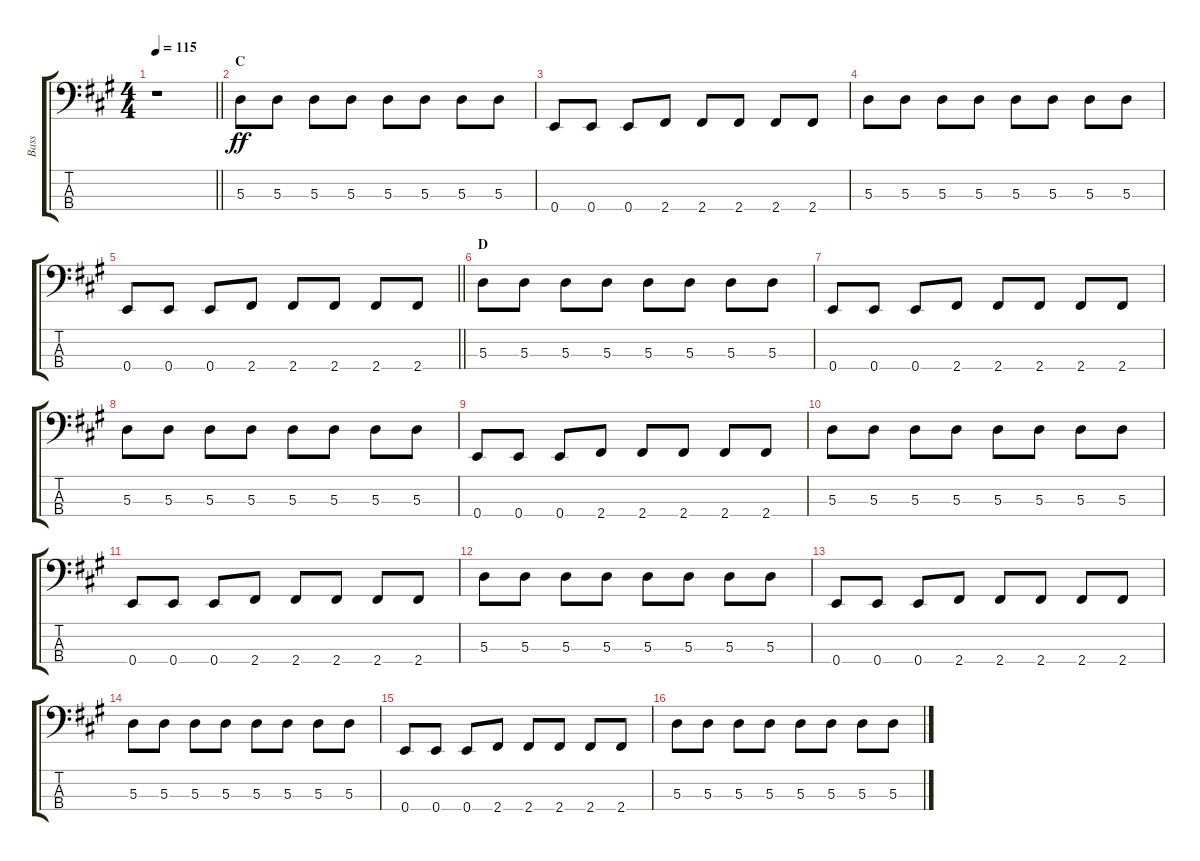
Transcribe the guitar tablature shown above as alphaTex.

\track ("Bass" "Bass") {instrument electricbasspick}
\staff {score tabs}
\tuning (G2 D2 A1 E1) {hide}
\ts (4 4)
\tempo 115
\clef f4
\barLineRight lightlight
\ks a
r.1{dy ff} |
\section ("" "C")
5.3.8 5.3.8 5.3.8 5.3.8 5.3.8 5.3.8 5.3.8 5.3.8 |
0.4.8 0.4.8 0.4.8 2.4.8 2.4.8 2.4.8 2.4.8 2.4.8 |
5.3.8 5.3.8 5.3.8 5.3.8 5.3.8 5.3.8 5.3.8 5.3.8 |
\barLineRight lightlight
0.4.8 0.4.8 0.4.8 2.4.8 2.4.8 2.4.8 2.4.8 2.4.8 |
\section ("" "D")
5.3.8 5.3.8 5.3.8 5.3.8 5.3.8 5.3.8 5.3.8 5.3.8 |
0.4.8 0.4.8 0.4.8 2.4.8 2.4.8 2.4.8 2.4.8 2.4.8 |
5.3.8 5.3.8 5.3.8 5.3.8 5.3.8 5.3.8 5.3.8 5.3.8 |
0.4.8 0.4.8 0.4.8 2.4.8 2.4.8 2.4.8 2.4.8 2.4.8 |
5.3.8 5.3.8 5.3.8 5.3.8 5.3.8 5.3.8 5.3.8 5.3.8 |
0.4.8 0.4.8 0.4.8 2.4.8 2.4.8 2.4.8 2.4.8 2.4.8 |
5.3.8 5.3.8 5.3.8 5.3.8 5.3.8 5.3.8 5.3.8 5.3.8 |
0.4.8 0.4.8 0.4.8 2.4.8 2.4.8 2.4.8 2.4.8 2.4.8 |
5.3.8 5.3.8 5.3.8 5.3.8 5.3.8 5.3.8 5.3.8 5.3.8 |
0.4.8 0.4.8 0.4.8 2.4.8 2.4.8 2.4.8 2.4.8 2.4.8 |
5.3.8 5.3.8 5.3.8 5.3.8 5.3.8 5.3.8 5.3.8 5.3.8
